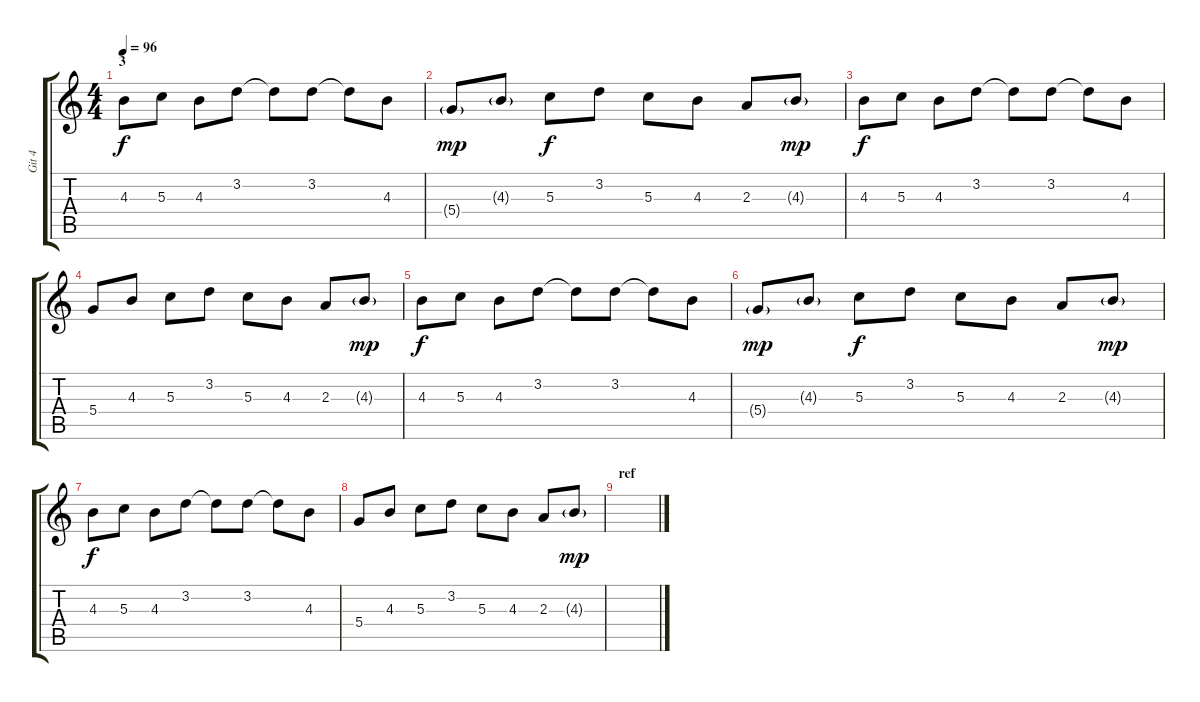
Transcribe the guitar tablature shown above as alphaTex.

\track ("Git 4" "Git 4") {instrument acousticguitarnylon}
\staff {score tabs}
\tuning (E4 B3 G3 D3 A2 E2) {hide}
\ts (4 4)
\section ("" "3")
\tempo 96
\clef g2
\ks c
4.3.8{dy f} 5.3.8 4.3.8 3.2.8 3.2{t}.8 3.2.8 3.2{t}.8 4.3.8 |
5.4{g}.8{dy mp} 4.3{g}.8 5.3.8{dy f} 3.2.8 5.3.8 4.3.8 2.3.8 4.3{g}.8{dy mp} |
4.3.8{dy f} 5.3.8 4.3.8 3.2.8 3.2{t}.8 3.2.8 3.2{t}.8 4.3.8 |
5.4.8 4.3.8 5.3.8 3.2.8 5.3.8 4.3.8 2.3.8 4.3{g}.8{dy mp} |
4.3.8{dy f} 5.3.8 4.3.8 3.2.8 3.2{t}.8 3.2.8 3.2{t}.8 4.3.8 |
5.4{g}.8{dy mp} 4.3{g}.8 5.3.8{dy f} 3.2.8 5.3.8 4.3.8 2.3.8 4.3{g}.8{dy mp} |
4.3.8{dy f} 5.3.8 4.3.8 3.2.8 3.2{t}.8 3.2.8 3.2{t}.8 4.3.8 |
5.4.8 4.3.8 5.3.8 3.2.8 5.3.8 4.3.8 2.3.8 4.3{g}.8{dy mp} |
\section ("" "ref")
